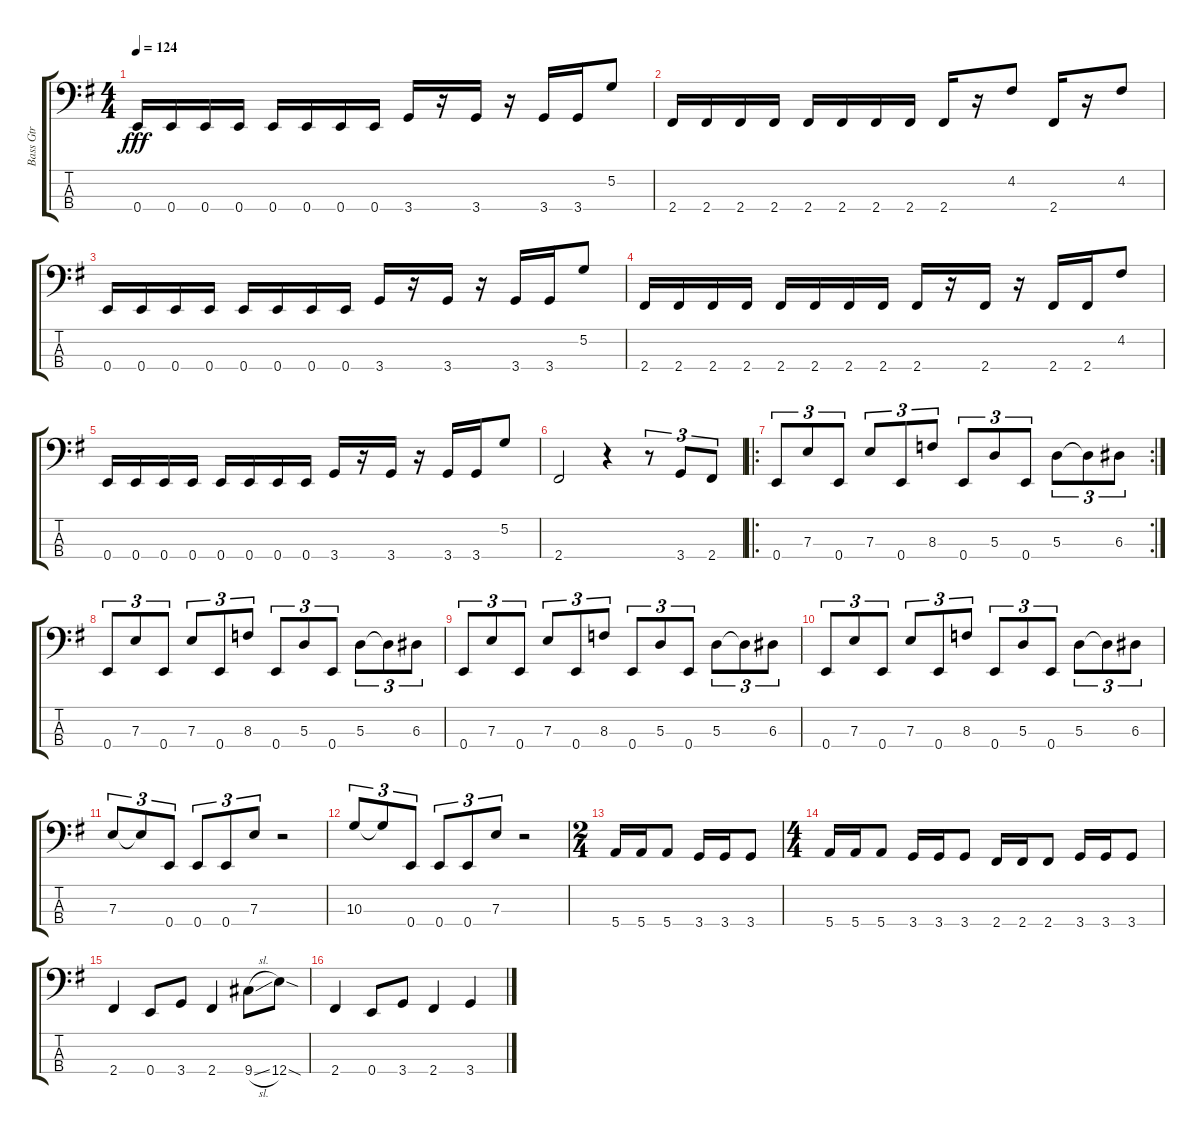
\track ("Bass Gtr" "Bass Gtr") {instrument electricbasspick}
\staff {score tabs}
\tuning (G2 D2 A1 E1) {hide}
\ts (4 4)
\tempo 124
\clef f4
\ks g
0.4.16{dy fff} 0.4.16 0.4.16 0.4.16 0.4.16 0.4.16 0.4.16 0.4.16 3.4.16 r.16 3.4.16 r.16 3.4.16 3.4.16 5.2.8 |
2.4.16 2.4.16 2.4.16 2.4.16 2.4.16 2.4.16 2.4.16 2.4.16 2.4.16 r.16 4.2.8 2.4.16 r.16 4.2.8 |
0.4.16 0.4.16 0.4.16 0.4.16 0.4.16 0.4.16 0.4.16 0.4.16 3.4.16 r.16 3.4.16 r.16 3.4.16 3.4.16 5.2.8 |
2.4.16 2.4.16 2.4.16 2.4.16 2.4.16 2.4.16 2.4.16 2.4.16 2.4.16 r.16 2.4.16 r.16 2.4.16 2.4.16 4.2.8 |
0.4.16 0.4.16 0.4.16 0.4.16 0.4.16 0.4.16 0.4.16 0.4.16 3.4.16 r.16 3.4.16 r.16 3.4.16 3.4.16 5.2.8 |
2.4.2 r.4 r.8{tu (3 2)} 3.4.8{tu (3 2)} 2.4.8{tu (3 2)} |
\ro
\rc 2
0.4.8{tu (3 2)} 7.3.8{tu (3 2)} 0.4.8{tu (3 2)} 7.3.8{tu (3 2)} 0.4.8{tu (3 2)} 8.3.8{tu (3 2)} 0.4.8{tu (3 2)} 5.3.8{tu (3 2)} 0.4.8{tu (3 2)} 5.3.8{tu (3 2)} 5.3{t}.8{tu (3 2)} 6.3.8{tu (3 2)} |
0.4.8{tu (3 2)} 7.3.8{tu (3 2)} 0.4.8{tu (3 2)} 7.3.8{tu (3 2)} 0.4.8{tu (3 2)} 8.3.8{tu (3 2)} 0.4.8{tu (3 2)} 5.3.8{tu (3 2)} 0.4.8{tu (3 2)} 5.3.8{tu (3 2)} 5.3{t}.8{tu (3 2)} 6.3.8{tu (3 2)} |
0.4.8{tu (3 2)} 7.3.8{tu (3 2)} 0.4.8{tu (3 2)} 7.3.8{tu (3 2)} 0.4.8{tu (3 2)} 8.3.8{tu (3 2)} 0.4.8{tu (3 2)} 5.3.8{tu (3 2)} 0.4.8{tu (3 2)} 5.3.8{tu (3 2)} 5.3{t}.8{tu (3 2)} 6.3.8{tu (3 2)} |
0.4.8{tu (3 2)} 7.3.8{tu (3 2)} 0.4.8{tu (3 2)} 7.3.8{tu (3 2)} 0.4.8{tu (3 2)} 8.3.8{tu (3 2)} 0.4.8{tu (3 2)} 5.3.8{tu (3 2)} 0.4.8{tu (3 2)} 5.3.8{tu (3 2)} 5.3{t}.8{tu (3 2)} 6.3.8{tu (3 2)} |
7.3.8{tu (3 2)} 7.3{t}.8{tu (3 2)} 0.4.8{tu (3 2)} 0.4.8{tu (3 2)} 0.4.8{tu (3 2)} 7.3.8{tu (3 2)} r.2 |
10.3.8{tu (3 2)} 10.3{t}.8{tu (3 2)} 0.4.8{tu (3 2)} 0.4.8{tu (3 2)} 0.4.8{tu (3 2)} 7.3.8{tu (3 2)} r.2 |
\ts (2 4)
5.4.16 5.4.16 5.4.8 3.4.16 3.4.16 3.4.8 |
\ts (4 4)
5.4.16 5.4.16 5.4.8 3.4.16 3.4.16 3.4.8 2.4.16 2.4.16 2.4.8 3.4.16 3.4.16 3.4.8 |
2.4.4 0.4.8 3.4.8 2.4.4 9.4{sl}.8 12.4{sod}.8 |
2.4.4 0.4.8 3.4.8 2.4.4 3.4.4
